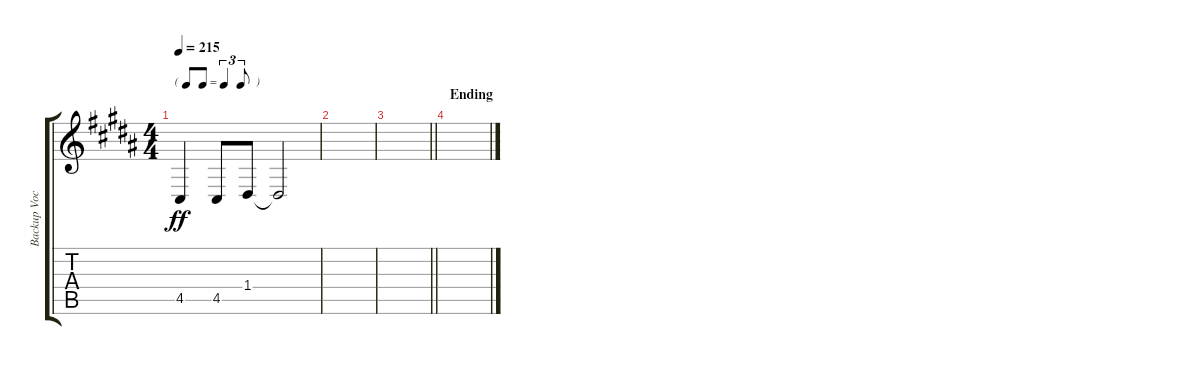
\track ("Backup Vocals" "Backup Voc") {instrument altosax}
\staff {score tabs}
\tuning (E4 B3 G3 D3 A2 E2) {hide}
\ts (4 4)
\tf triplet8th
\tempo 215
\clef g2
\ks b
4.5.4{dy ff} 4.5.8 1.4.8 1.4{t}.2 |
|
\barLineRight lightlight
|
\section ("" "Ending")
